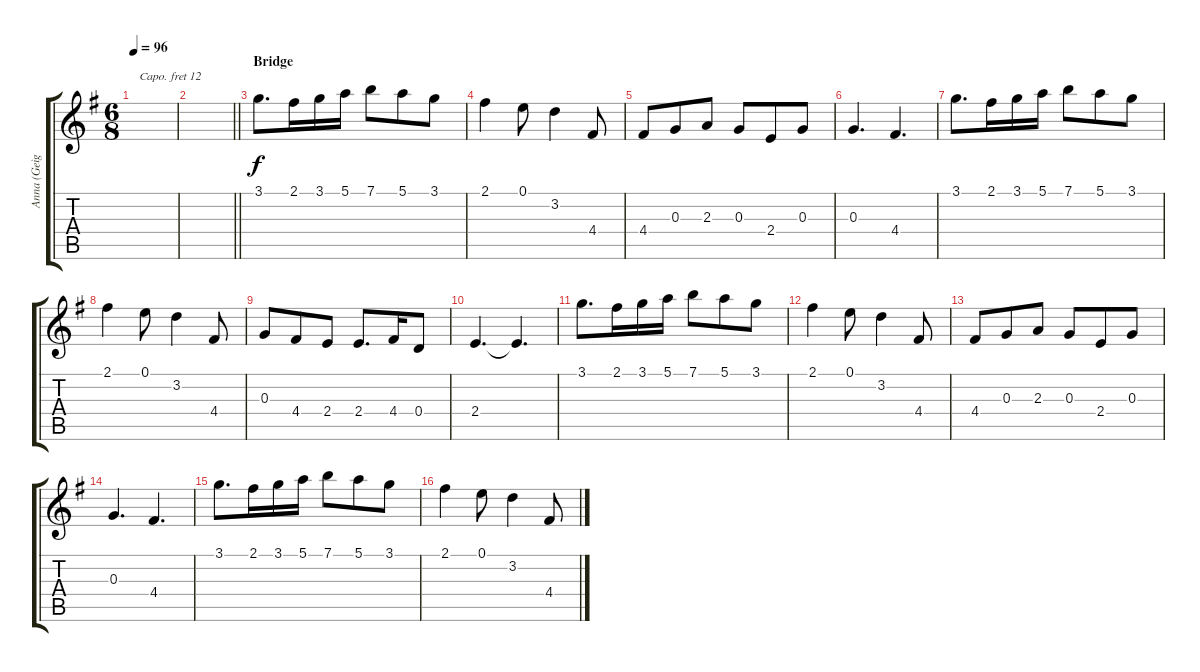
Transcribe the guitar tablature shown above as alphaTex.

\track ("Anna (Geige)" "Anna (Geig") {instrument violin}
\staff {score tabs}
\capo 12
\tuning (E4 B3 G3 D3 A2 E2) {hide}
\ts (6 8)
\tempo 96
\clef g2
\ks g
|
\barLineRight lightlight
|
\section ("" "Bridge")
3.1.8{d instrument violin} 2.1.16 3.1.16 5.1.16 7.1.8 5.1.8 3.1.8 |
2.1.4 0.1.8 3.2.4 4.4.8 |
4.4.8 0.3.8 2.3.8 0.3.8 2.4.8 0.3.8 |
0.3.4{d} 4.4.4{d} |
3.1.8{d} 2.1.16 3.1.16 5.1.16 7.1.8 5.1.8 3.1.8 |
2.1.4 0.1.8 3.2.4 4.4.8 |
0.3.8 4.4.8 2.4.8 2.4.8{d} 4.4.16 0.4.8 |
2.4.4{d} 2.4{t}.4{d} |
3.1.8{d} 2.1.16 3.1.16 5.1.16 7.1.8 5.1.8 3.1.8 |
2.1.4 0.1.8 3.2.4 4.4.8 |
4.4.8 0.3.8 2.3.8 0.3.8 2.4.8 0.3.8 |
0.3.4{d} 4.4.4{d} |
3.1.8{d} 2.1.16 3.1.16 5.1.16 7.1.8 5.1.8 3.1.8 |
2.1.4 0.1.8 3.2.4 4.4.8
